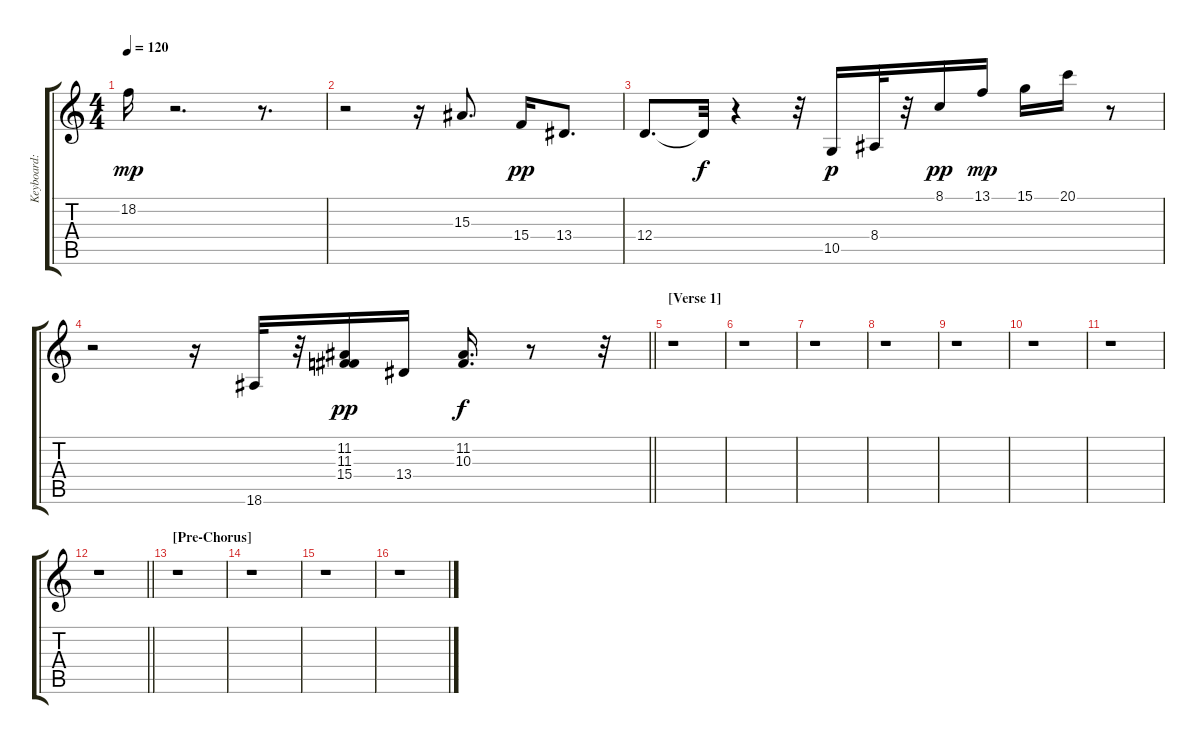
\track ("Keyboard: Digital Piano" "Keyboard: ") {instrument electricpiano2}
\staff {score tabs}
\tuning (E4 B3 G3 D3 A2 E2) {hide}
\ts (4 4)
\tempo 120
\clef g2
\ks c
18.2.16{dy mp} r.2{d} r.8{d} |
r.2 r.16 15.3.8{d} 15.4.16{dy pp} 13.4.8{d} |
12.4.8{d} 12.4{t}.32{dy f} r.4 r.32 10.5.16{dy p} 8.4.32 r.32 8.1.16{dy pp} 13.1.16{dy mp} 15.1.16 20.1.16 r.8 |
\barLineRight lightlight
r.2 r.16 18.6.32 r.32 (11.2 11.3 15.4).16{dy pp} 13.4.16 (11.2 10.3).16{d dy f} r.8 r.32 |
\section ("" "[Verse 1]")
r.1 |
r.1 |
r.1 |
r.1 |
r.1 |
r.1 |
r.1 |
\barLineRight lightlight
r.1 |
\section ("" "[Pre-Chorus]")
r.1 |
r.1 |
r.1 |
r.1
